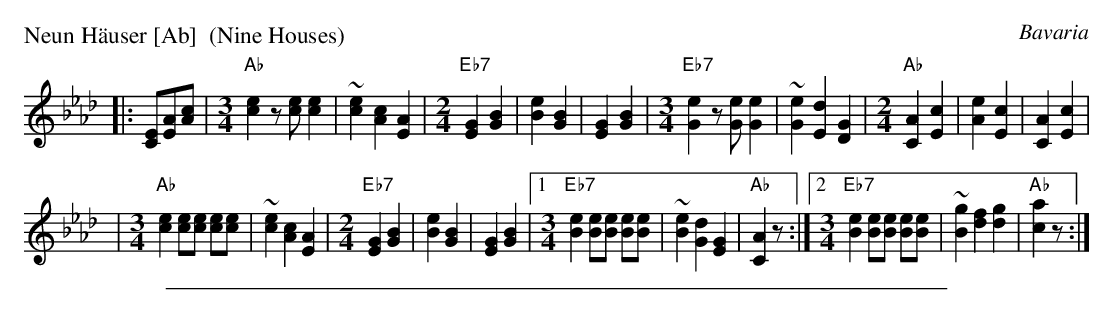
X:1
P: Neun H\"auser [Ab]  (Nine Houses)
O: Bavaria
M: none
K: Ab
|: [CE][EA][Ac] \
| [M:3/4][L:1/8]"Ab"[c2e2] z[ce] [c2e2] | ~[c2e2] [A2c2] [E2A2] \
| [M:2/4][L:1/8]"Eb7"[E2G2] [G2B2] | [B2e2] [G2B2] | [E2G2][G2B2] \
| [M:3/4][L:1/8]"Eb7"[G2e2] z[Ge] [G2e2] | ~[G2e2] [E2d2] [D2G2] \
| [M:2/4][L:1/8]"Ab"[C2A2] [E2c2] | [A2e2] [E2c2] | [C2A2] [E2c2] |
| [M:3/4][L:1/8]"Ab"[c2e2] [ce][ce] [ce][ce] | ~[c2e2] [A2c2] [E2A2] \
| [M:2/4][L:1/8]"Eb7"[E2G2] [G2B2] | [B2e2] [G2B2] | [E2G2][G2B2] \
|1 [M:3/4][L:1/8]"Eb7"[B2e2] [Be][Be] [Be][Be] | ~[B2e2] [G2d2] [E2G2] | "Ab"[C2A2] z \
:|2[M:3/4][L:1/8]"Eb7"[B2e2] [Be][Be] [Be][Be] | ~[B2g2] [d2f2] [d2g2] | "Ab"[c2a2] z :|
